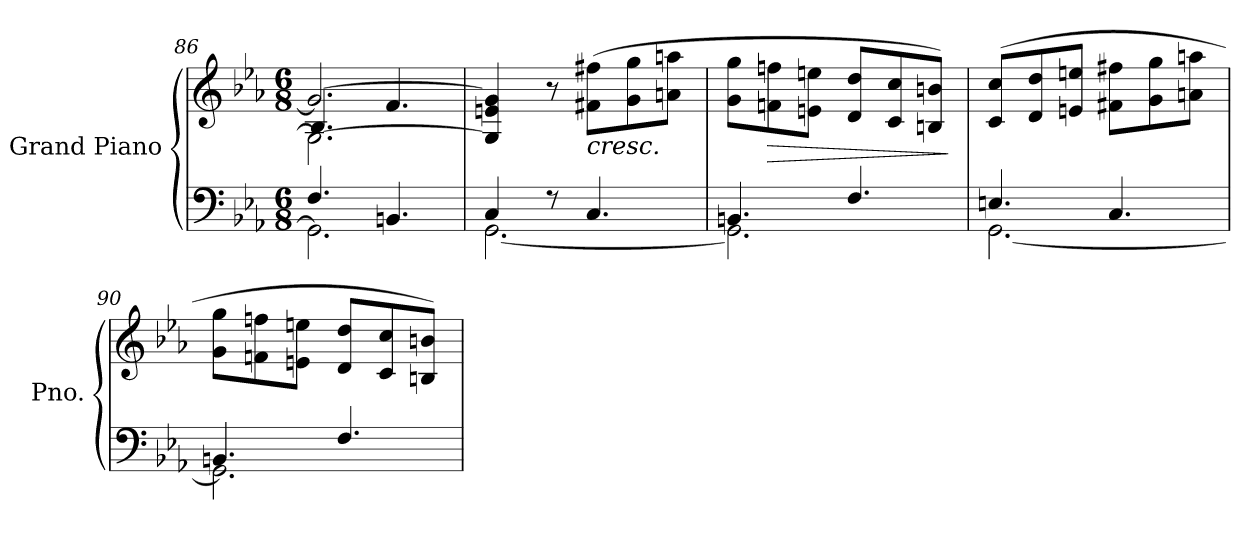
**kern	**kern	**dynam
*part1	*part1	*part1
*staff2	*staff1	*staff1/2
*I"Grand Piano	*	*
*I'Pno.	*	*
*clefF4	*clefG2	*
*k[b-e-a-]	*k[b-e-a-]	*
*M6/8	*M6/8	*
=86	=86	=86
*^	*^	*
*	*	*	*^	*
4.F/	2.GG\]	2.g/_	4.B-/	2.G\_	.
4.BBn/	.	.	4.f/	.	.
*	*	*v	*v	*v	*
=87	=87	=87	=87
4C/	[2.GG\	4G/] 4en/ 4g/]	.
8r	.	8r	.
!	!	!	!LO:HP:b
4.C/	.	(8f#X\ 8ff#X\L	<
.	.	8g\ 8gg\	.
.	.	8an\ 8aan\J	.
!!LO:PB:g=z
=88	=88	=88	=88
4.BBn/	2.GG\]	8g\ 8gg\L	.
!	!	!	!LO:HP:b
.	.	8fn\ 8ffn\	>
.	.	8en\ 8een\J	[
4.F/	.	8d/ 8dd/L	.
.	.	8c/ 8cc/	.
.	.	8Bn/ 8bn/J)	.
*v	*v	*	*
.	.	]
=89	=89	=89
*^	*	*
4.En/	[2.GG\	(8c/ 8cc/L	.
.	.	8d/ 8dd/	.
.	.	8en/ 8een/J	.
4.C/	.	8f#X\ 8ff#X\L	.
.	.	8g\ 8gg\	.
.	.	8an\ 8aan\J	.
=90	=90	=90	=90
4.BBn/	2.GG\]	8g\ 8gg\L	.
.	.	8fn\ 8ffn\	.
.	.	8en\ 8een\J	.
4.F/	.	8d/ 8dd/L	.
.	.	8c/ 8cc/	.
.	.	8Bn/ 8bn/J)	.
*v	*v	*	*
=	=	=
*-	*-	*-
